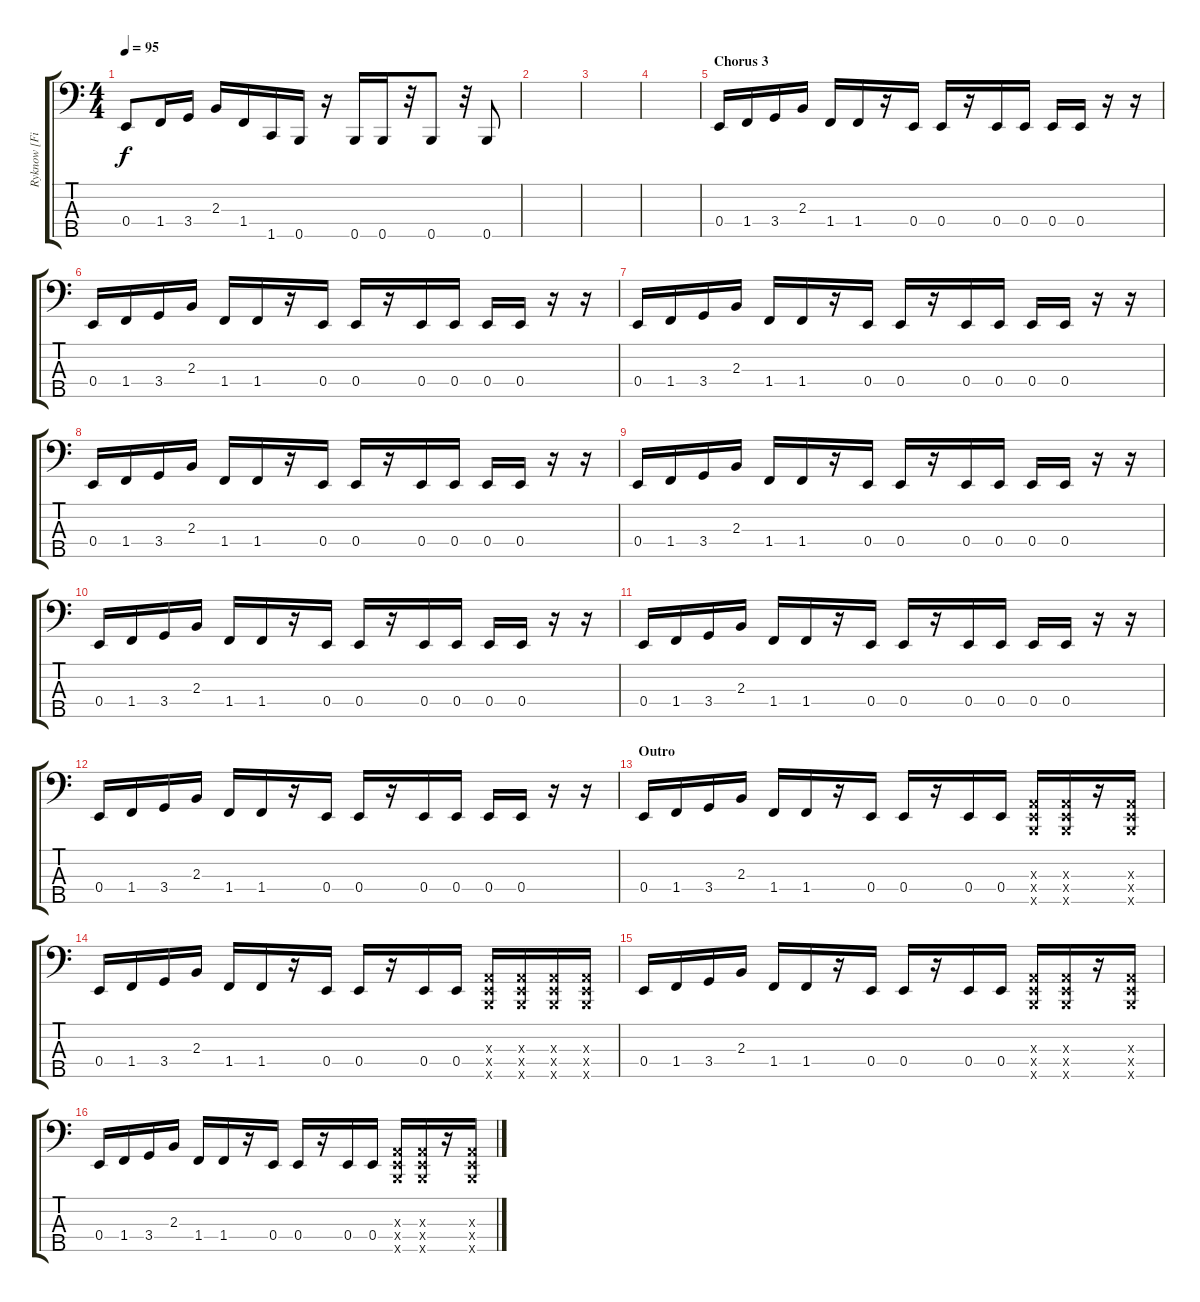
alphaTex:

\track ("Ryknow [Finger]" "Ryknow [Fi") {instrument electricbassfinger}
\staff {score tabs}
\tuning (G2 D2 A1 E1 B0) {hide}
\ts (4 4)
\tempo 95
\clef f4
\ks c
0.4.8{dy f} 1.4.16 3.4.16 2.3.16 1.4.16 1.5.16 0.5.16 r.16 0.5.16 0.5.16 r.32 0.5.8 r.32 0.5.8 |
|
|
|
\section ("" "Chorus 3")
0.4.16 1.4.16 3.4.16 2.3.16 1.4.16 1.4.16 r.16 0.4.16 0.4.16 r.16 0.4.16 0.4.16 0.4.16 0.4.16 r.16 r.16 |
0.4.16 1.4.16 3.4.16 2.3.16 1.4.16 1.4.16 r.16 0.4.16 0.4.16 r.16 0.4.16 0.4.16 0.4.16 0.4.16 r.16 r.16 |
0.4.16 1.4.16 3.4.16 2.3.16 1.4.16 1.4.16 r.16 0.4.16 0.4.16 r.16 0.4.16 0.4.16 0.4.16 0.4.16 r.16 r.16 |
0.4.16 1.4.16 3.4.16 2.3.16 1.4.16 1.4.16 r.16 0.4.16 0.4.16 r.16 0.4.16 0.4.16 0.4.16 0.4.16 r.16 r.16 |
0.4.16 1.4.16 3.4.16 2.3.16 1.4.16 1.4.16 r.16 0.4.16 0.4.16 r.16 0.4.16 0.4.16 0.4.16 0.4.16 r.16 r.16 |
0.4.16 1.4.16 3.4.16 2.3.16 1.4.16 1.4.16 r.16 0.4.16 0.4.16 r.16 0.4.16 0.4.16 0.4.16 0.4.16 r.16 r.16 |
0.4.16 1.4.16 3.4.16 2.3.16 1.4.16 1.4.16 r.16 0.4.16 0.4.16 r.16 0.4.16 0.4.16 0.4.16 0.4.16 r.16 r.16 |
0.4.16 1.4.16 3.4.16 2.3.16 1.4.16 1.4.16 r.16 0.4.16 0.4.16 r.16 0.4.16 0.4.16 0.4.16 0.4.16 r.16 r.16 |
\section ("" "Outro")
0.4.16 1.4.16 3.4.16 2.3.16 1.4.16 1.4.16 r.16 0.4.16 0.4.16 r.16 0.4.16 0.4.16 (0.3{x} 0.4{x} 0.5{x}).16 (0.3{x} 0.4{x} 0.5{x}).16 r.16 (0.3{x} 0.4{x} 0.5{x}).16 |
0.4.16 1.4.16 3.4.16 2.3.16 1.4.16 1.4.16 r.16 0.4.16 0.4.16 r.16 0.4.16 0.4.16 (0.3{x} 0.4{x} 0.5{x}).16 (0.3{x} 0.4{x} 0.5{x}).16 (0.3{x} 0.4{x} 0.5{x}).16 (0.3{x} 0.4{x} 0.5{x}).16 |
0.4.16 1.4.16 3.4.16 2.3.16 1.4.16 1.4.16 r.16 0.4.16 0.4.16 r.16 0.4.16 0.4.16 (0.3{x} 0.4{x} 0.5{x}).16 (0.3{x} 0.4{x} 0.5{x}).16 r.16 (0.3{x} 0.4{x} 0.5{x}).16 |
0.4.16 1.4.16 3.4.16 2.3.16 1.4.16 1.4.16 r.16 0.4.16 0.4.16 r.16 0.4.16 0.4.16 (0.3{x} 0.4{x} 0.5{x}).16 (0.3{x} 0.4{x} 0.5{x}).16 r.16 (0.3{x} 0.4{x} 0.5{x}).16
